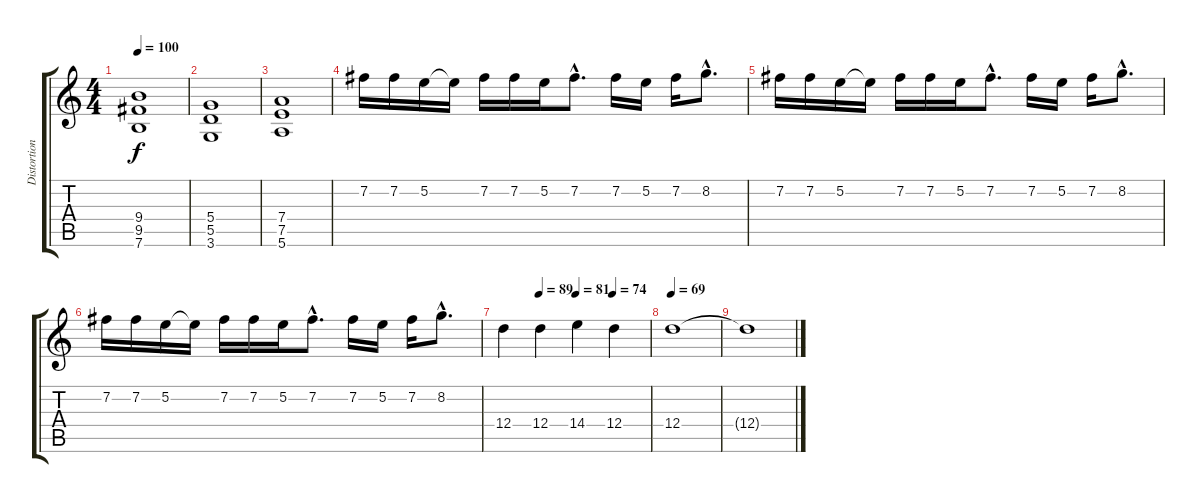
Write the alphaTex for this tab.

\track ("Distortion Guitar 2" "Distortion") {instrument distortionguitar}
\staff {score tabs}
\tuning (E4 B3 G3 D3 A2 E2) {hide}
\ts (4 4)
\tempo 100
\clef g2
\ks c
(9.4 9.5 7.6).1{dy f} |
(5.4 5.5 3.6).1 |
(7.4 7.5 5.6).1 |
7.2.16 7.2.16 5.2.16 5.2{t}.16 7.2.16 7.2.16 5.2.16 7.2{hac}.8{d} 7.2.16 5.2.16 7.2.16 8.2{hac}.8{d} |
7.2.16 7.2.16 5.2.16 5.2{t}.16 7.2.16 7.2.16 5.2.16 7.2{hac}.8{d} 7.2.16 5.2.16 7.2.16 8.2{hac}.8{d} |
7.2.16 7.2.16 5.2.16 5.2{t}.16 7.2.16 7.2.16 5.2.16 7.2{hac}.8{d} 7.2.16 5.2.16 7.2.16 8.2{hac}.8{d} |
\tempo (89 0.25)
\tempo (81 0.5)
\tempo (74 0.75)
12.4.4 12.4.4 14.4.4 12.4.4 |
\tempo 69
12.4.1 |
12.4{t}.1
